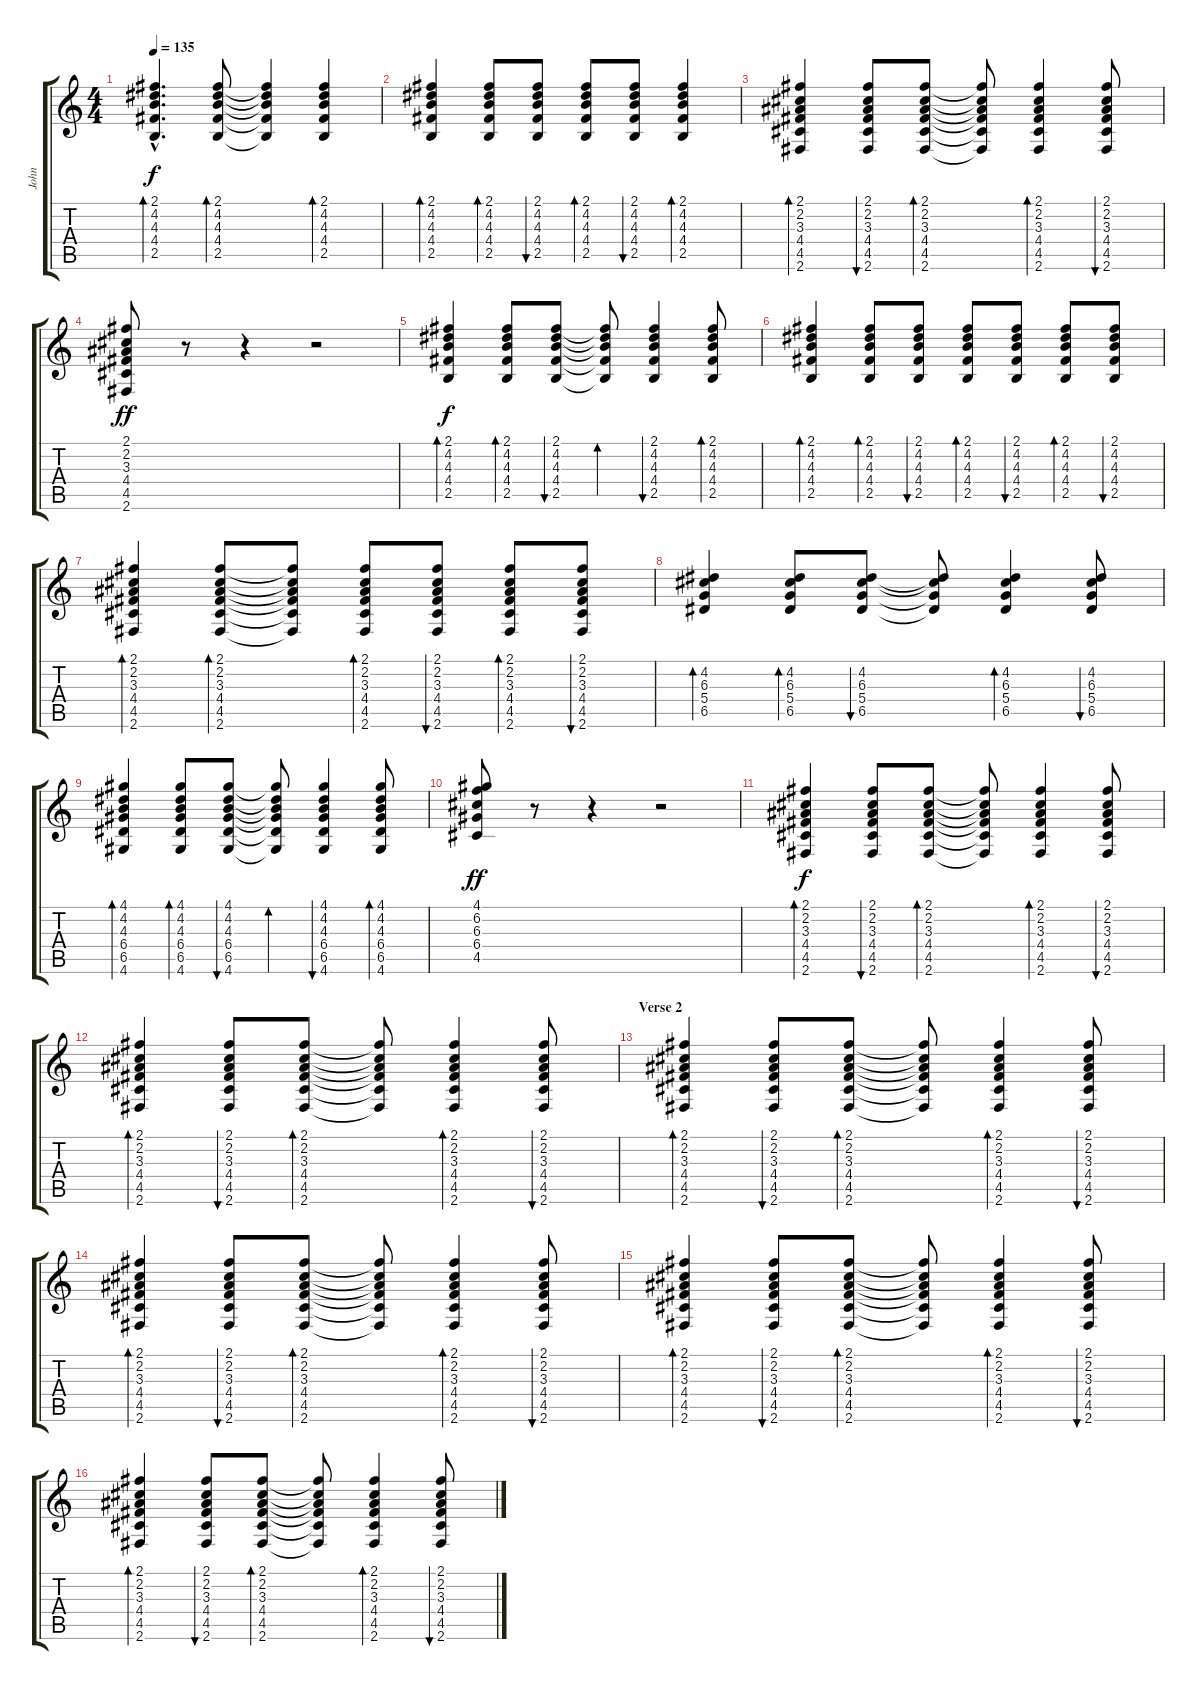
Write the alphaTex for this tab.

\track ("John" "John") {instrument acousticguitarsteel}
\staff {score tabs}
\tuning (E4 B3 G3 D3 A2 E2) {hide}
\ts (4 4)
\tempo 135
\clef g2
\ks c
(2.1{hac} 4.2{hac} 4.3{hac} 4.4{hac} 2.5{hac}).4{d bd 60 dy f} (2.1 4.2 4.3 4.4 2.5).8{bd 60} (2.1{t} 4.2{t} 4.3{t} 4.4{t} 2.5{t}).4 (2.1 4.2 4.3 4.4 2.5).4{bd 60} |
(2.1 4.2 4.3 4.4 2.5).4{bd 60} (2.1 4.2 4.3 4.4 2.5).8{bd 60} (2.1 4.2 4.3 4.4 2.5).8{bu 60} (2.1 4.2 4.3 4.4 2.5).8{bd 60} (2.1 4.2 4.3 4.4 2.5).8{bu 60} (2.1 4.2 4.3 4.4 2.5).4{bd 60} |
(2.1 2.2 3.3 4.4 4.5 2.6).4{bd 60} (2.1 2.2 3.3 4.4 4.5 2.6).8{bu 60} (2.1 2.2 3.3 4.4 4.5 2.6).8{bd 60} (2.1{t} 2.2{t} 3.3{t} 4.4{t} 4.5{t} 2.6{t}).8 (2.1 2.2 3.3 4.4 4.5 2.6).4{bd 60} (2.1 2.2 3.3 4.4 4.5 2.6).8{bu 60} |
(2.1 2.2 3.3 4.4 4.5 2.6).8{dy ff} r.8 r.4 r.2 |
(2.1 4.2 4.3 4.4 2.5).4{bd 60 dy f} (2.1 4.2 4.3 4.4 2.5).8{bd 60} (2.1 4.2 4.3 4.4 2.5).8{bu 60} (2.1{t} 4.2{t} 4.3{t} 4.4{t} 2.5{t}).8{bd 60} (2.1 4.2 4.3 4.4 2.5).4{bu 60} (2.1 4.2 4.3 4.4 2.5).8{bd 60} |
(2.1 4.2 4.3 4.4 2.5).4{bd 60} (2.1 4.2 4.3 4.4 2.5).8{bd 60} (2.1 4.2 4.3 4.4 2.5).8{bu 60} (2.1 4.2 4.3 4.4 2.5).8{bd 60} (2.1 4.2 4.3 4.4 2.5).8{bu 60} (2.1 4.2 4.3 4.4 2.5).8{bd 60} (2.1 4.2 4.3 4.4 2.5).8{bu 60} |
(2.1 2.2 3.3 4.4 4.5 2.6).4{bd 60} (2.1 2.2 3.3 4.4 4.5 2.6).8{bd 60} (2.1{t} 2.2{t} 3.3{t} 4.4{t} 4.5{t} 2.6{t}).8 (2.1 2.2 3.3 4.4 4.5 2.6).8{bd 60} (2.1 2.2 3.3 4.4 4.5 2.6).8{bu 60} (2.1 2.2 3.3 4.4 4.5 2.6).8{bd 60} (2.1 2.2 3.3 4.4 4.5 2.6).8{bu 60} |
(4.2 6.3 5.4 6.5).4{bd 60} (4.2 6.3 5.4 6.5).8{bd 60} (4.2 6.3 5.4 6.5).8{bu 60} (4.2{t} 6.3{t} 5.4{t} 6.5{t}).8 (4.2 6.3 5.4 6.5).4{bd 60} (4.2 6.3 5.4 6.5).8{bu 60} |
(4.1 4.2 4.3 6.4 6.5 4.6).4{bd 60} (4.1 4.2 4.3 6.4 6.5 4.6).8{bd 60} (4.1 4.2 4.3 6.4 6.5 4.6).8{bu 60} (4.1{t} 4.2{t} 4.3{t} 6.4{t} 6.5{t} 4.6{t}).8{bd 60} (4.1 4.2 4.3 6.4 6.5 4.6).4{bu 60} (4.1 4.2 4.3 6.4 6.5 4.6).8{bd 60} |
(4.1 6.2 6.3 6.4 4.5).8{dy ff} r.8 r.4 r.2 |
(2.1 2.2 3.3 4.4 4.5 2.6).4{bd 60 dy f} (2.1 2.2 3.3 4.4 4.5 2.6).8{bu 60} (2.1 2.2 3.3 4.4 4.5 2.6).8{bd 60} (2.1{t} 2.2{t} 3.3{t} 4.4{t} 4.5{t} 2.6{t}).8 (2.1 2.2 3.3 4.4 4.5 2.6).4{bd 60} (2.1 2.2 3.3 4.4 4.5 2.6).8{bu 60} |
(2.1 2.2 3.3 4.4 4.5 2.6).4{bd 60} (2.1 2.2 3.3 4.4 4.5 2.6).8{bu 60} (2.1 2.2 3.3 4.4 4.5 2.6).8{bd 60} (2.1{t} 2.2{t} 3.3{t} 4.4{t} 4.5{t} 2.6{t}).8 (2.1 2.2 3.3 4.4 4.5 2.6).4{bd 60} (2.1 2.2 3.3 4.4 4.5 2.6).8{bu 60} |
\section ("" "Verse 2")
(2.1 2.2 3.3 4.4 4.5 2.6).4{bd 60} (2.1 2.2 3.3 4.4 4.5 2.6).8{bu 60} (2.1 2.2 3.3 4.4 4.5 2.6).8{bd 60} (2.1{t} 2.2{t} 3.3{t} 4.4{t} 4.5{t} 2.6{t}).8 (2.1 2.2 3.3 4.4 4.5 2.6).4{bd 60} (2.1 2.2 3.3 4.4 4.5 2.6).8{bu 60} |
(2.1 2.2 3.3 4.4 4.5 2.6).4{bd 60} (2.1 2.2 3.3 4.4 4.5 2.6).8{bu 60} (2.1 2.2 3.3 4.4 4.5 2.6).8{bd 60} (2.1{t} 2.2{t} 3.3{t} 4.4{t} 4.5{t} 2.6{t}).8 (2.1 2.2 3.3 4.4 4.5 2.6).4{bd 60} (2.1 2.2 3.3 4.4 4.5 2.6).8{bu 60} |
(2.1 2.2 3.3 4.4 4.5 2.6).4{bd 60} (2.1 2.2 3.3 4.4 4.5 2.6).8{bu 60} (2.1 2.2 3.3 4.4 4.5 2.6).8{bd 60} (2.1{t} 2.2{t} 3.3{t} 4.4{t} 4.5{t} 2.6{t}).8 (2.1 2.2 3.3 4.4 4.5 2.6).4{bd 60} (2.1 2.2 3.3 4.4 4.5 2.6).8{bu 60} |
(2.1 2.2 3.3 4.4 4.5 2.6).4{bd 60} (2.1 2.2 3.3 4.4 4.5 2.6).8{bu 60} (2.1 2.2 3.3 4.4 4.5 2.6).8{bd 60} (2.1{t} 2.2{t} 3.3{t} 4.4{t} 4.5{t} 2.6{t}).8 (2.1 2.2 3.3 4.4 4.5 2.6).4{bd 60} (2.1 2.2 3.3 4.4 4.5 2.6).8{bu 60}
